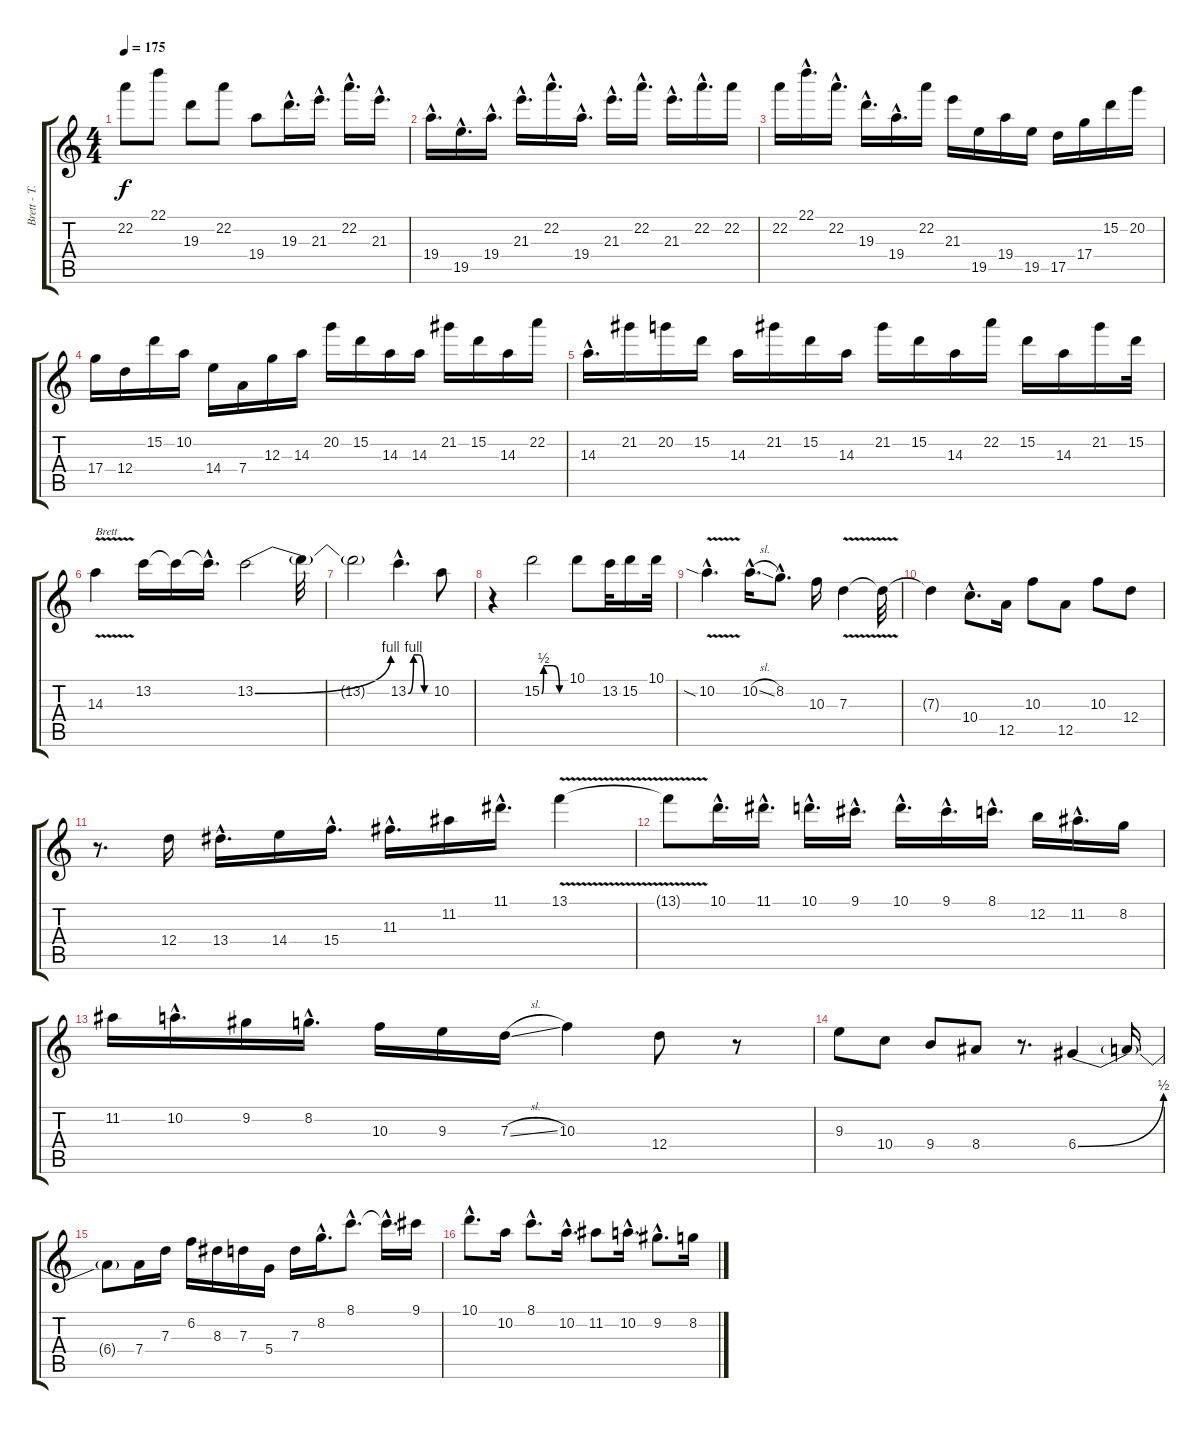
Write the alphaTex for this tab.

\track ("Brett - T.J." "Brett - T.") {instrument overdrivenguitar}
\staff {score tabs}
\tuning (E4 B3 G3 D3 A2 E2) {hide}
\ts (4 4)
\tempo 175
\clef g2
\ks c
22.2.8{dy f} 22.1.8 19.3.8 22.2.8 19.4.8 19.3{hac}.16{d} 21.3{hac}.16{d} 22.2{hac}.16{d} 21.3{hac}.16{d} |
19.4{hac}.16{d} 19.5{hac}.16{d} 19.4{hac}.16{d} 21.3{hac}.16{d} 22.2{hac}.16{d} 19.4{hac}.16{d} 21.3{hac}.16{d} 22.2{hac}.16{d} 21.3{hac}.16{d} 22.2{hac}.16{d} 22.2.16 |
22.2.16 22.1{hac}.16{d} 22.2{hac}.16{d} 19.3{hac}.16{d} 19.4{hac}.16{d} 22.2.16 21.3.16 19.5.16 19.4.16 19.5.16 17.5.16 17.4.16 15.2.16 20.2.16 |
17.4.16 12.4.16 15.2.16 10.2.16 14.4.16 7.4.16 12.3.16 14.3.16 20.2.16 15.2.16 14.3.16 14.3.16 21.2.16 15.2.16 14.3.16 22.2.16 |
14.3{hac}.16{d} 21.2.16 20.2.16 15.2.16 14.3.16 21.2.16 15.2.16 14.3.16 21.2.16 15.2.16 14.3.16 22.2.16 15.2.16 14.3.16 21.2.16 15.2.32 |
14.3{v}.4{txt "Brett"} 13.2.16 13.2{t}.16 13.2{hac t}.16{d} 13.2{be (bend 0 0 60 4)}.2 13.2{t}.32 |
13.2{t}.2 13.2{be (custom 0 0 15 4 30 4 45 0 60 0) hac}.4{d} 10.2.8 |
r.4 15.2{be (custom 0 0 5 2 15 2 30 2 45 0 60 0)}.2 10.1.8 13.2.32 15.2.16 10.1.32 |
10.2{v sia hac}.4{d} 10.2{sl hac}.16{d} 8.2{hac}.8{d} 10.3.16 7.3{v}.4 7.3{t}.32 |
7.3{t}.4 10.4{hac}.8{d} 12.5.16 10.3.8 12.5.8 10.3.8 12.4.8 |
r.8{d} 12.4.16 13.4{hac}.16{d} 14.4.16 15.4{hac}.16{d} 11.3{hac}.16{d} 11.2.16 11.1{hac}.16{d} 13.1{v}.4 |
13.1{t}.8 10.1{hac}.16{d} 11.1{hac}.16{d} 10.1{hac}.16{d} 9.1{hac}.16{d} 10.1{hac}.16{d} 9.1{hac}.16{d} 8.1{hac}.16{d} 12.2.16 11.2{hac}.16{d} 8.2.16 |
11.2.16 10.2{hac}.16{d} 9.2.16 8.2{hac}.16{d} 10.3.16 9.3.16 7.3{sl}.16 10.3.4 12.4.8 r.8 |
9.3.8 10.4.8 9.4.8 8.4.8 r.8{d} 6.4{be (bend 0 0 60 2)}.4 6.4{t}.16 |
6.4{t}.8 7.4.16 7.3.16 6.2.16 8.3.16 7.3.16 5.4.16 7.3.16 8.2{hac}.16{d} 8.1{hac}.8{d} 8.1{hac t}.16{d} 9.1.16 |
10.1{hac}.8{d} 10.2.16 8.1{hac}.8{d} 10.2{hac}.16{d} 11.2.8 10.2{hac}.16{d} 9.2{hac}.8{d} 8.2.16
